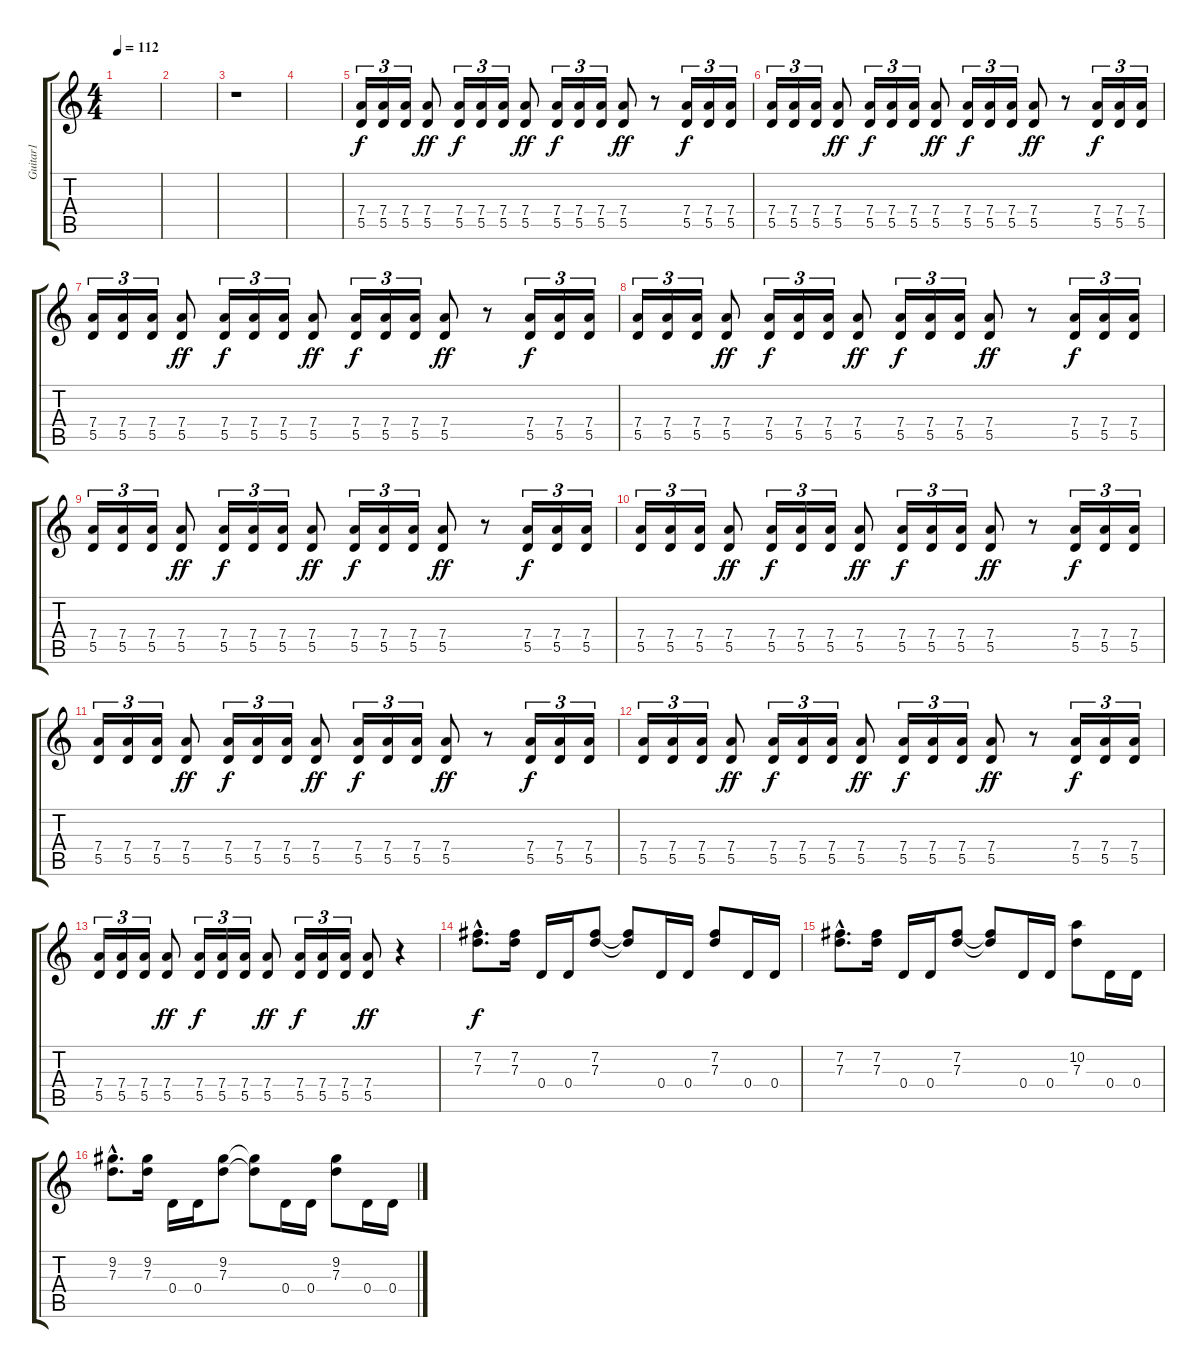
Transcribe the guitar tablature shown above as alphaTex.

\track ("Guitar1" "Guitar1") {instrument distortionguitar}
\staff {score tabs}
\tuning (E4 B3 G3 D3 A2 E2) {hide}
\ts (4 4)
\tempo 112
\clef g2
\ks c
|
|
r.1{volume 4} |
|
(7.4 5.5).16{tu (3 2) volume 7} (7.4 5.5).16{tu (3 2)} (7.4 5.5).16{tu (3 2)} (7.4 5.5).8{dy ff} (7.4 5.5).16{tu (3 2) dy f} (7.4 5.5).16{tu (3 2)} (7.4 5.5).16{tu (3 2)} (7.4 5.5).8{dy ff} (7.4 5.5).16{tu (3 2) dy f} (7.4 5.5).16{tu (3 2)} (7.4 5.5).16{tu (3 2)} (7.4 5.5).8{dy ff} r.8 (7.4 5.5).16{tu (3 2) dy f} (7.4 5.5).16{tu (3 2)} (7.4 5.5).16{tu (3 2)} |
(7.4 5.5).16{tu (3 2) volume 9} (7.4 5.5).16{tu (3 2)} (7.4 5.5).16{tu (3 2)} (7.4 5.5).8{dy ff} (7.4 5.5).16{tu (3 2) dy f} (7.4 5.5).16{tu (3 2)} (7.4 5.5).16{tu (3 2)} (7.4 5.5).8{dy ff} (7.4 5.5).16{tu (3 2) dy f} (7.4 5.5).16{tu (3 2)} (7.4 5.5).16{tu (3 2)} (7.4 5.5).8{dy ff} r.8 (7.4 5.5).16{tu (3 2) dy f} (7.4 5.5).16{tu (3 2)} (7.4 5.5).16{tu (3 2)} |
(7.4 5.5).16{tu (3 2)} (7.4 5.5).16{tu (3 2)} (7.4 5.5).16{tu (3 2)} (7.4 5.5).8{dy ff} (7.4 5.5).16{tu (3 2) dy f} (7.4 5.5).16{tu (3 2)} (7.4 5.5).16{tu (3 2)} (7.4 5.5).8{dy ff} (7.4 5.5).16{tu (3 2) dy f} (7.4 5.5).16{tu (3 2)} (7.4 5.5).16{tu (3 2)} (7.4 5.5).8{dy ff} r.8 (7.4 5.5).16{tu (3 2) dy f} (7.4 5.5).16{tu (3 2)} (7.4 5.5).16{tu (3 2)} |
(7.4 5.5).16{tu (3 2) volume 13} (7.4 5.5).16{tu (3 2)} (7.4 5.5).16{tu (3 2)} (7.4 5.5).8{dy ff} (7.4 5.5).16{tu (3 2) dy f} (7.4 5.5).16{tu (3 2)} (7.4 5.5).16{tu (3 2)} (7.4 5.5).8{dy ff} (7.4 5.5).16{tu (3 2) dy f} (7.4 5.5).16{tu (3 2)} (7.4 5.5).16{tu (3 2)} (7.4 5.5).8{dy ff} r.8 (7.4 5.5).16{tu (3 2) dy f} (7.4 5.5).16{tu (3 2)} (7.4 5.5).16{tu (3 2)} |
(7.4 5.5).16{tu (3 2)} (7.4 5.5).16{tu (3 2)} (7.4 5.5).16{tu (3 2)} (7.4 5.5).8{dy ff} (7.4 5.5).16{tu (3 2) dy f} (7.4 5.5).16{tu (3 2)} (7.4 5.5).16{tu (3 2)} (7.4 5.5).8{dy ff} (7.4 5.5).16{tu (3 2) dy f} (7.4 5.5).16{tu (3 2)} (7.4 5.5).16{tu (3 2)} (7.4 5.5).8{dy ff} r.8 (7.4 5.5).16{tu (3 2) dy f} (7.4 5.5).16{tu (3 2)} (7.4 5.5).16{tu (3 2)} |
(7.4 5.5).16{tu (3 2) volume 14} (7.4 5.5).16{tu (3 2)} (7.4 5.5).16{tu (3 2)} (7.4 5.5).8{dy ff} (7.4 5.5).16{tu (3 2) dy f} (7.4 5.5).16{tu (3 2)} (7.4 5.5).16{tu (3 2)} (7.4 5.5).8{dy ff} (7.4 5.5).16{tu (3 2) dy f} (7.4 5.5).16{tu (3 2)} (7.4 5.5).16{tu (3 2)} (7.4 5.5).8{dy ff} r.8 (7.4 5.5).16{tu (3 2) dy f} (7.4 5.5).16{tu (3 2)} (7.4 5.5).16{tu (3 2)} |
(7.4 5.5).16{tu (3 2)} (7.4 5.5).16{tu (3 2)} (7.4 5.5).16{tu (3 2)} (7.4 5.5).8{dy ff} (7.4 5.5).16{tu (3 2) dy f} (7.4 5.5).16{tu (3 2)} (7.4 5.5).16{tu (3 2)} (7.4 5.5).8{dy ff} (7.4 5.5).16{tu (3 2) dy f} (7.4 5.5).16{tu (3 2)} (7.4 5.5).16{tu (3 2)} (7.4 5.5).8{dy ff} r.8 (7.4 5.5).16{tu (3 2) dy f} (7.4 5.5).16{tu (3 2)} (7.4 5.5).16{tu (3 2)} |
(7.4 5.5).16{tu (3 2)} (7.4 5.5).16{tu (3 2)} (7.4 5.5).16{tu (3 2)} (7.4 5.5).8{dy ff} (7.4 5.5).16{tu (3 2) dy f} (7.4 5.5).16{tu (3 2)} (7.4 5.5).16{tu (3 2)} (7.4 5.5).8{dy ff} (7.4 5.5).16{tu (3 2) dy f} (7.4 5.5).16{tu (3 2)} (7.4 5.5).16{tu (3 2)} (7.4 5.5).8{dy ff} r.8 (7.4 5.5).16{tu (3 2) dy f} (7.4 5.5).16{tu (3 2)} (7.4 5.5).16{tu (3 2)} |
(7.4 5.5).16{tu (3 2) volume 16} (7.4 5.5).16{tu (3 2)} (7.4 5.5).16{tu (3 2)} (7.4 5.5).8{dy ff} (7.4 5.5).16{tu (3 2) dy f} (7.4 5.5).16{tu (3 2)} (7.4 5.5).16{tu (3 2)} (7.4 5.5).8{dy ff} (7.4 5.5).16{tu (3 2) dy f} (7.4 5.5).16{tu (3 2)} (7.4 5.5).16{tu (3 2)} (7.4 5.5).8{dy ff} r.4 |
(7.2{hac} 7.3{hac}).8{d dy f volume 14} (7.2 7.3).16 0.4.16 0.4.16 (7.2 7.3).8 (7.2{t} 7.3{t}).8 0.4.16 0.4.16 (7.2 7.3).8 0.4.16 0.4.16 |
(7.2{hac} 7.3{hac}).8{d} (7.2 7.3).16 0.4.16 0.4.16 (7.2 7.3).8 (7.2{t} 7.3{t}).8 0.4.16 0.4.16 (10.2 7.3).8 0.4.16 0.4.16 |
(9.2{hac} 7.3{hac}).8{d} (9.2 7.3).16 0.4.16 0.4.16 (9.2 7.3).8 (9.2{t} 7.3{t}).8 0.4.16 0.4.16 (9.2 7.3).8 0.4.16 0.4.16
